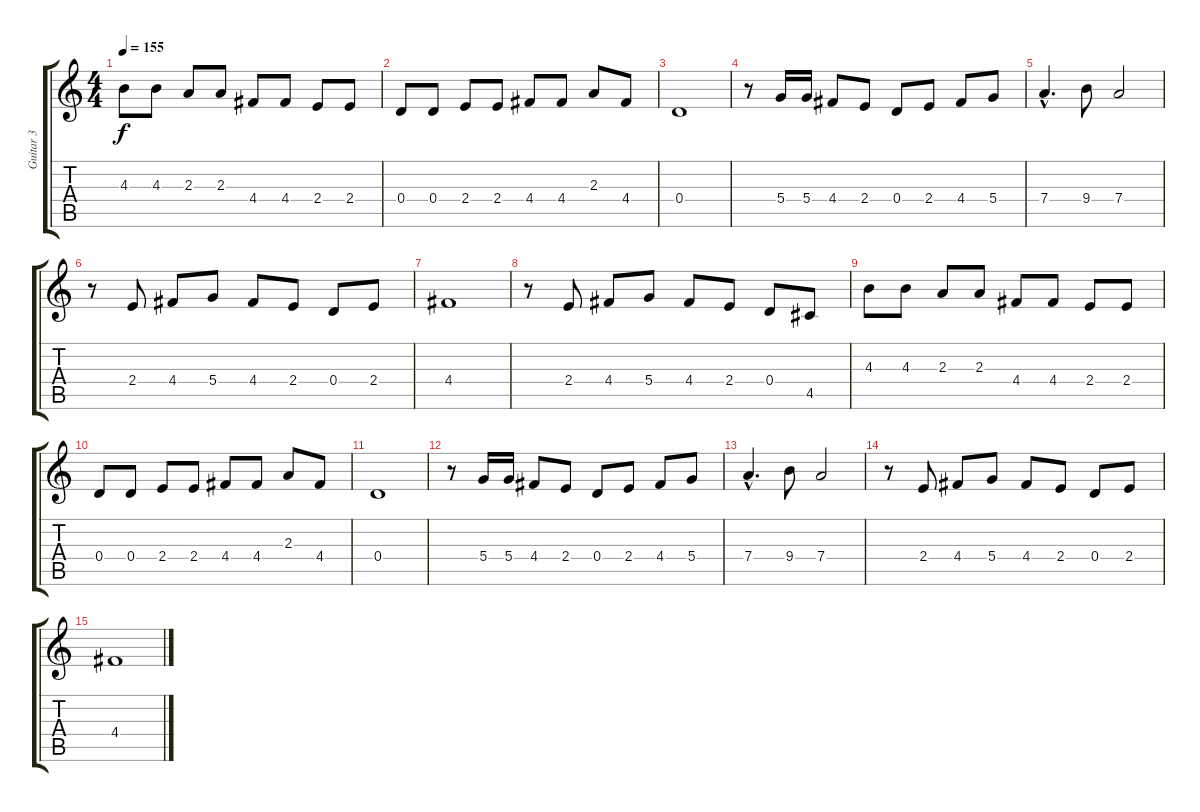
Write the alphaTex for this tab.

\track ("Guitar 3" "Guitar 3") {instrument electricguitarclean}
\staff {score tabs}
\tuning (E4 B3 G3 D3 A2 E2) {hide}
\ts (4 4)
\tempo 155
\clef g2
\ks c
4.3.8{dy f} 4.3.8 2.3.8 2.3.8 4.4.8 4.4.8 2.4.8 2.4.8 |
0.4.8 0.4.8 2.4.8 2.4.8 4.4.8 4.4.8 2.3.8 4.4.8 |
0.4.1 |
r.8 5.4.16 5.4.16 4.4.8 2.4.8 0.4.8 2.4.8 4.4.8 5.4.8 |
7.4{hac}.4{d} 9.4.8 7.4.2 |
r.8 2.4.8 4.4.8 5.4.8 4.4.8 2.4.8 0.4.8 2.4.8 |
4.4.1 |
r.8 2.4.8 4.4.8 5.4.8 4.4.8 2.4.8 0.4.8 4.5.8 |
4.3.8 4.3.8 2.3.8 2.3.8 4.4.8 4.4.8 2.4.8 2.4.8 |
0.4.8 0.4.8 2.4.8 2.4.8 4.4.8 4.4.8 2.3.8 4.4.8 |
0.4.1 |
r.8 5.4.16 5.4.16 4.4.8 2.4.8 0.4.8 2.4.8 4.4.8 5.4.8 |
7.4{hac}.4{d} 9.4.8 7.4.2 |
r.8 2.4.8 4.4.8 5.4.8 4.4.8 2.4.8 0.4.8 2.4.8 |
4.4.1
